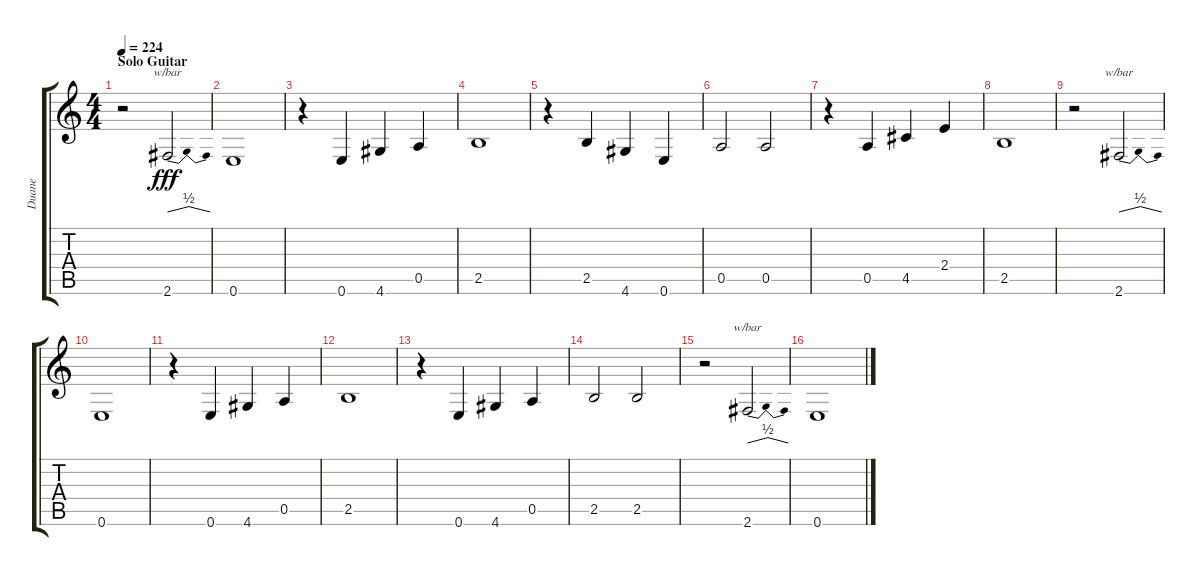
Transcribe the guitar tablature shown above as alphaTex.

\track ("Duane" "Duane") {instrument electricguitarclean}
\staff {score tabs}
\tuning (E4 B3 G3 D3 A2 E2) {hide}
\ts (4 4)
\section ("" "Solo Guitar")
\tempo 224
\clef g2
\ks c
r.2{dy fff instrument electricguitarclean} 2.6.2{tbe (dip default 0 0 30 2 60 0)} |
0.6.1 |
r.4 0.6.4 4.6.4 0.5.4 |
2.5.1 |
r.4 2.5.4 4.6.4 0.6.4 |
0.5.2 0.5.2 |
r.4 0.5.4 4.5.4 2.4.4 |
2.5.1 |
r.2 2.6.2{tbe (dip default 0 0 30 2 60 0)} |
0.6.1 |
r.4 0.6.4 4.6.4 0.5.4 |
2.5.1 |
r.4 0.6.4 4.6.4 0.5.4 |
2.5.2 2.5.2 |
r.2 2.6.2{tbe (dip default 0 0 30 2 60 0)} |
0.6.1
